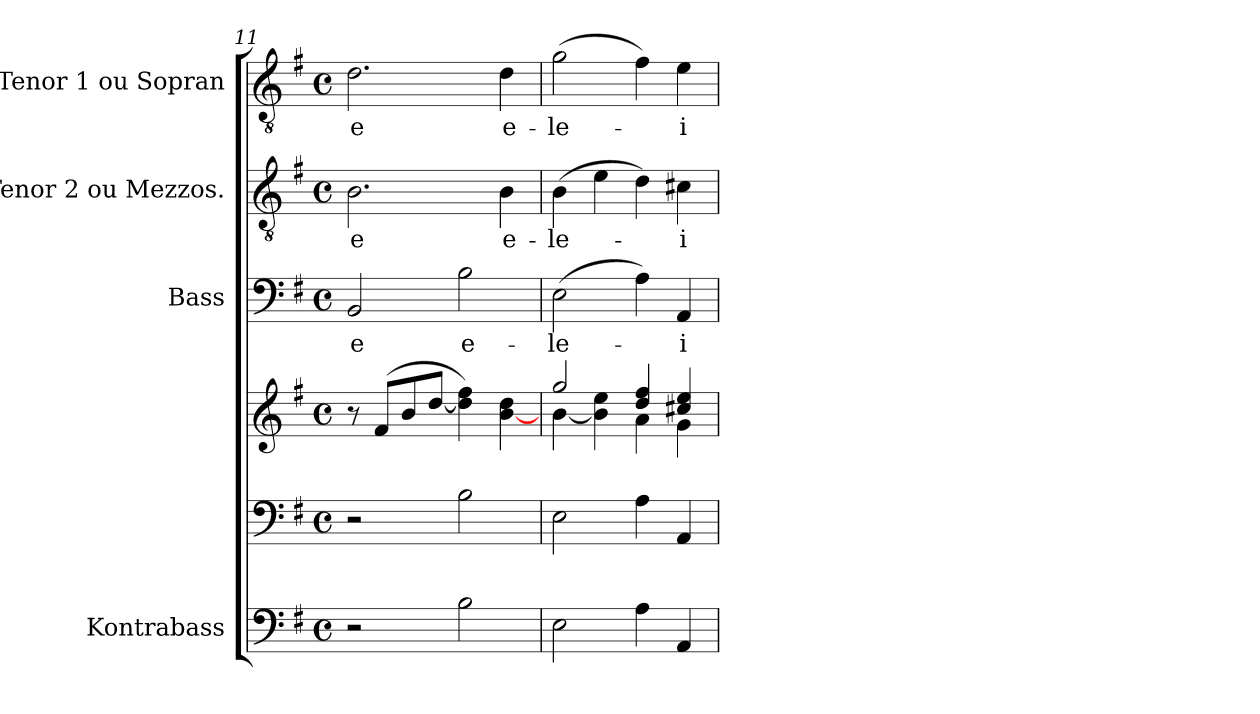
**kern	**kern	**kern	**kern	**text	**kern	**text	**kern	**text
*part5	*part4	*part4	*part3	*part3	*part2	*part2	*part1	*part1
*staff6	*staff5	*staff4	*staff3	*staff3	*staff2	*staff2	*staff1	*staff1
*I"Kontrabass	*	*	*I"Bass	*	*I"Tenor 2 ou Mezzos.	*	*I"Tenor 1 ou Sopran	*
*I'Kb.	*	*	*	*	*	*	*	*
*clefF4	*clefF4	*clefG2	*clefF4	*	*clefGv2	*	*clefGv2	*
*ITrd7c12	*	*	*	*	*	*	*	*
*k[f#]	*k[f#]	*k[f#]	*k[f#]	*	*k[f#]	*	*k[f#]	*
*G:	*G:	*G:	*G:	*	*G:	*	*G:	*
*M4/4	*M4/4	*M4/4	*M4/4	*	*M4/4	*	*M4/4	*
*met(c)	*met(c)	*met(c)	*met(c)	*	*met(c)	*	*met(c)	*
=11	=11	=11	=11	=11	=11	=11	=11	=11
!	!	!	!	!LO:LY:b	!	!LO:LY:b	!	!LO:LY:b
2r	2r	8r	2BB/	-e	2.B\	-e	2.d\	-e
.	.	(>8f#/L	.	.	.	.	.	.
.	.	8b/	.	.	.	.	.	.
.	.	[8dd/J	.	.	.	.	.	.
!	!	!	!	!LO:LY:b	!	!	!	!
2BB\	2B\	4dd\] 4ff#\)	2B\	e-	.	.	.	.
!	!	!	!	!	!	!LO:LY:b	!	!LO:LY:b
.	.	[<4b\ 4dd\	.	.	4B\	e-	4d\	e-
=12	=12	=12	=12	=12	=12	=12	=12	=12
*	*	*^	*	*	*	*	*	*
!	!	!	!	!	!LO:LY:b	!	!LO:LY:b	!	!LO:LY:b
2EE\	2E\	2gg/	[<4b\	(>2E\	-le-	(>4B\	-le-	(>2g\	-le-
.	.	.	4b\] 4ee\	.	.	4e\	.	.	.
4AA\	4A\	4dd/ 4ff#/	4a\	4A\)	.	4d\)	.	4f#\)	.
!	!	!	!	!	!LO:LY:b	!	!LO:LY:b	!	!LO:LY:b
4AAA/	4AA/	4cc#X/ 4ee/	4g\	4AA/	-i-	4c#X\	-i-	4e\	-i-
*	*	*v	*v	*	*	*	*	*	*
=	=	=	=	=	=	=	=	=
*-	*-	*-	*-	*-	*-	*-	*-	*-
